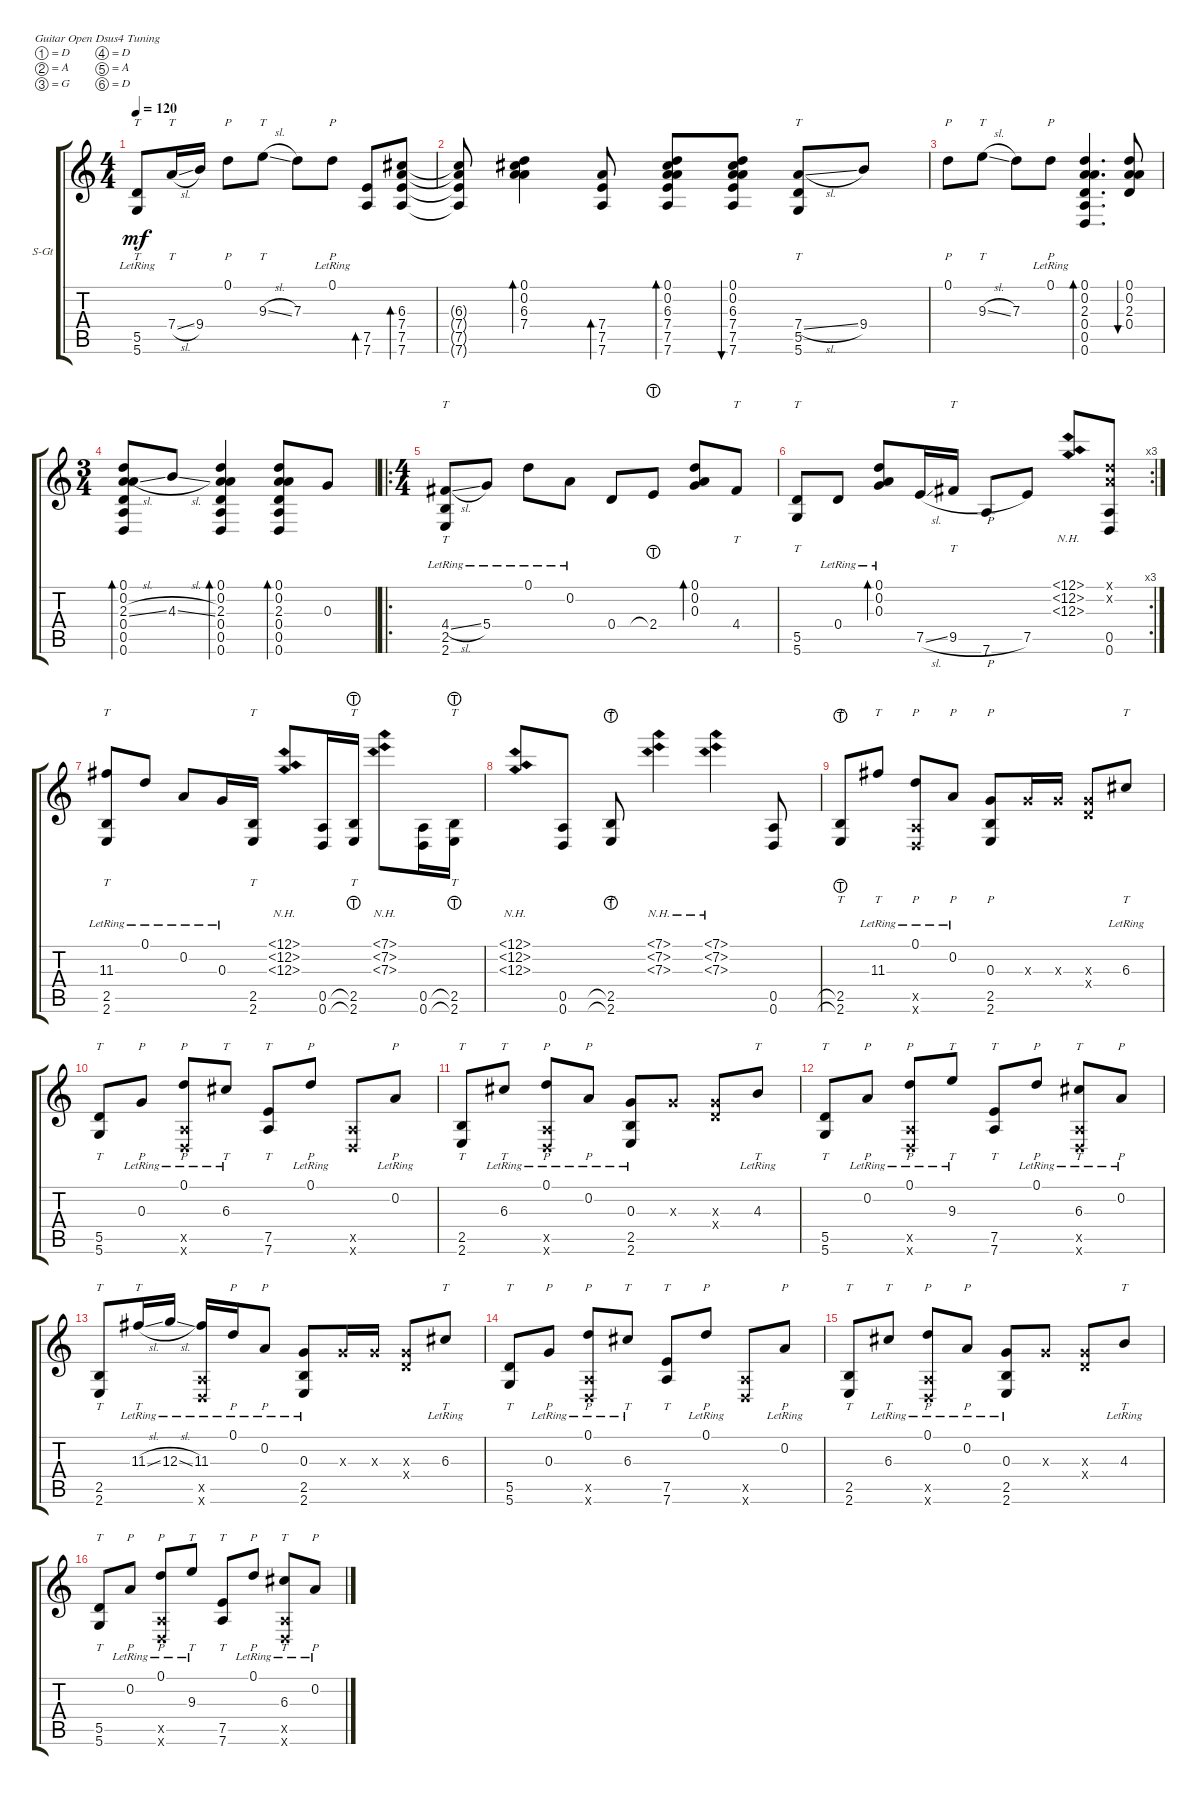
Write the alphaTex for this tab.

\defaultSystemsLayout 4
\bracketExtendMode groupsimilarinstruments
\firstSystemTrackNameOrientation horizontal
\otherSystemsTrackNameOrientation horizontal
\track ("Steel Guitar" "S-Gt") {instrument acousticguitarsteel}
\staff {score tabs}
\tuning (D4 A3 G3 D3 A2 D2)
\ts (4 4)
\tempo 120
\clef g2
\ks c
(5.6{lr} 5.5).8{tt dy mf} 7.4{sl}.16{tt} 9.4.16 0.1.8{p} 9.3{sl}.8{tt} 7.3.8 0.1{lr}.8{p} (7.6 7.5).8{bd 80} (7.6 7.5 7.4 6.3).8{bd 81} |
(7.6{t} 7.5{t} 7.4{t} 6.3{t}).8 (7.4 6.3 0.2 0.1).4{bd 81} (7.6 7.5 7.4).8{bd 79} (7.6 7.5 7.4 6.3 0.2 0.1).8{bd 79} (7.6 7.5 7.4 6.3 0.2 0.1).8{bu 79} (7.4{sl} 5.6 5.5).8{tt} 9.4.8 |
0.1.8{p} 9.3{sl}.8{tt} 7.3.8 0.1{lr}.8{p} (0.6 0.5 0.4 2.3 0.2 0.1).4{d bd 50} (0.1 0.2 2.3 0.4).8{bu 49} |
\ts (3 4)
(0.1 0.6 0.5 0.4 2.3{sl} 0.2).8{bd 48} 4.3{sl}.8 (0.1 0.6 0.5 0.4 2.3 0.2).4{bd 46} (0.1 0.6 0.5 0.4 2.3 0.2).8{bd 45} 0.3.8 |
\ro
\ts (4 4)
(2.6{lr} 2.5{lr} 4.4{sl}).8{tt} 5.4{lr}.8 0.1{lr}.8 0.2{lr}.8 0.4.8 2.4{lht}.8 (0.3 0.2 0.1).8{bd 44} 4.4.8{tt} |
\rc 3
(5.5 5.6).8{tt} 0.4{lr}.8 (0.2{lr} 0.3{lr} 0.1{lr}).8{bd 44} 7.5{sl}.16 9.5{h}.16{tt} 7.6.8 7.5.8 (12.1{nh} 12.2{nh} 12.3{nh}).8 (0.1{x} 0.2{x} 0.6 0.5).8 |
(2.5 2.6 11.3{lr}).8{tt} 0.1{lr}.8 0.2{lr}.8 0.3{lr}.16 (2.5 2.6).16{tt} (12.1{nh} 12.3{nh} 12.2{nh}).8 (0.6 0.5).16 (2.5{lht} 2.6{lht}).16{tt} (7.1{nh} 7.2{nh} 7.3{nh}).8 (0.6 0.5).16 (2.5{lht} 2.6{lht}).16{tt} |
(12.1{nh} 12.3{nh} 12.2{nh}).8 (0.6 0.5).8 (2.6{lht} 2.5{lht}).8{tt} (7.3{nh} 7.2{nh} 7.1{nh}).4 (7.1{nh} 7.2{nh} 7.3{nh}).4 (0.6 0.5).8 |
(2.6{lht} 2.5{lht}).8{tt} 11.3{lr}.8{tt} (0.1{lr} 0.5{x} 0.6{x}).8{p} 0.2{lr}.8{p} (0.3 2.6 2.5).8{p} 0.3{x}.16 0.3{x}.16 (0.3{x} 0.4{x}).8 6.3{lr}.8{tt} |
(5.6 5.5).8{tt} 0.3{lr}.8{p} (0.1{lr} 0.5{x} 0.6{x}).8{p} 6.3{lr}.8{tt} (7.5 7.6).8{tt} 0.1{lr}.8{p} (0.5{x} 0.6{x}).8 0.2{lr}.8{p} |
(2.6 2.5).8{tt} 6.3{lr}.8{tt} (0.1{lr} 0.5{x} 0.6{x}).8{p} 0.2{lr}.8{p} (0.3{lr} 2.6 2.5).8 0.3{x}.8 (0.3{x} 0.4{x}).8 4.3{lr}.8{tt} |
(5.6 5.5).8{tt} 0.2{lr}.8{p} (0.1{lr} 0.5{x} 0.6{x}).8{p} 9.3{lr}.8{tt} (7.5 7.6).8{tt} 0.1{lr}.8{p} (0.5{x} 0.6{x} 6.3{lr}).8{tt} 0.2{lr}.8{p} |
(2.6 2.5).8{tt} 11.3{sl lr}.16{tt} 12.3{sl lr}.16 (0.5{x} 0.6{x} 11.3{lr}).16 0.1{lr}.16{p} 0.2{lr}.8{p} (0.3{lr} 2.6 2.5).8 0.3{x}.16 0.3{x}.16 (0.3{x} 0.4{x}).8 6.3{lr}.8{tt} |
(5.6 5.5).8{tt} 0.3{lr}.8{p} (0.1{lr} 0.5{x} 0.6{x}).8{p} 6.3{lr}.8{tt} (7.5 7.6).8{tt} 0.1{lr}.8{p} (0.5{x} 0.6{x}).8 0.2{lr}.8{p} |
(2.6 2.5).8{tt} 6.3{lr}.8{tt} (0.1{lr} 0.5{x} 0.6{x}).8{p} 0.2{lr}.8{p} (0.3{lr} 2.6 2.5).8 0.3{x}.8 (0.3{x} 0.4{x}).8 4.3{lr}.8{tt} |
(5.6 5.5).8{tt} 0.2{lr}.8{p} (0.1{lr} 0.5{x} 0.6{x}).8{p} 9.3{lr}.8{tt} (7.5 7.6).8{tt} 0.1{lr}.8{p} (0.5{x} 0.6{x} 6.3{lr}).8{tt} 0.2{lr}.8{p}
